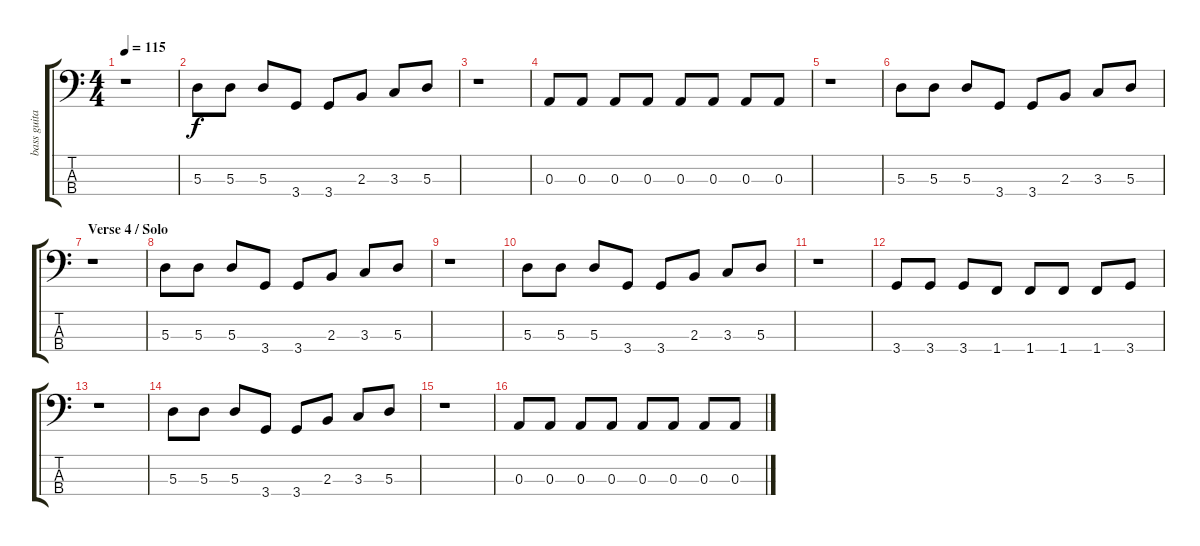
\track ("bass guitar - andi" "bass guita") {instrument electricbassfinger}
\staff {score tabs}
\tuning (G2 D2 A1 E1) {hide}
\ts (4 4)
\tempo 115
\clef f4
\ks c
r.1{dy f} |
5.3.8 5.3.8 5.3.8 3.4.8 3.4.8 2.3.8 3.3.8 5.3.8 |
r.1 |
0.3.8 0.3.8 0.3.8 0.3.8 0.3.8 0.3.8 0.3.8 0.3.8 |
r.1 |
5.3.8 5.3.8 5.3.8 3.4.8 3.4.8 2.3.8 3.3.8 5.3.8 |
\section ("" "Verse 4 / Solo")
r.1 |
5.3.8 5.3.8 5.3.8 3.4.8 3.4.8 2.3.8 3.3.8 5.3.8 |
r.1 |
5.3.8 5.3.8 5.3.8 3.4.8 3.4.8 2.3.8 3.3.8 5.3.8 |
r.1 |
3.4.8 3.4.8 3.4.8 1.4.8 1.4.8 1.4.8 1.4.8 3.4.8 |
r.1 |
5.3.8 5.3.8 5.3.8 3.4.8 3.4.8 2.3.8 3.3.8 5.3.8 |
r.1 |
0.3.8 0.3.8 0.3.8 0.3.8 0.3.8 0.3.8 0.3.8 0.3.8
